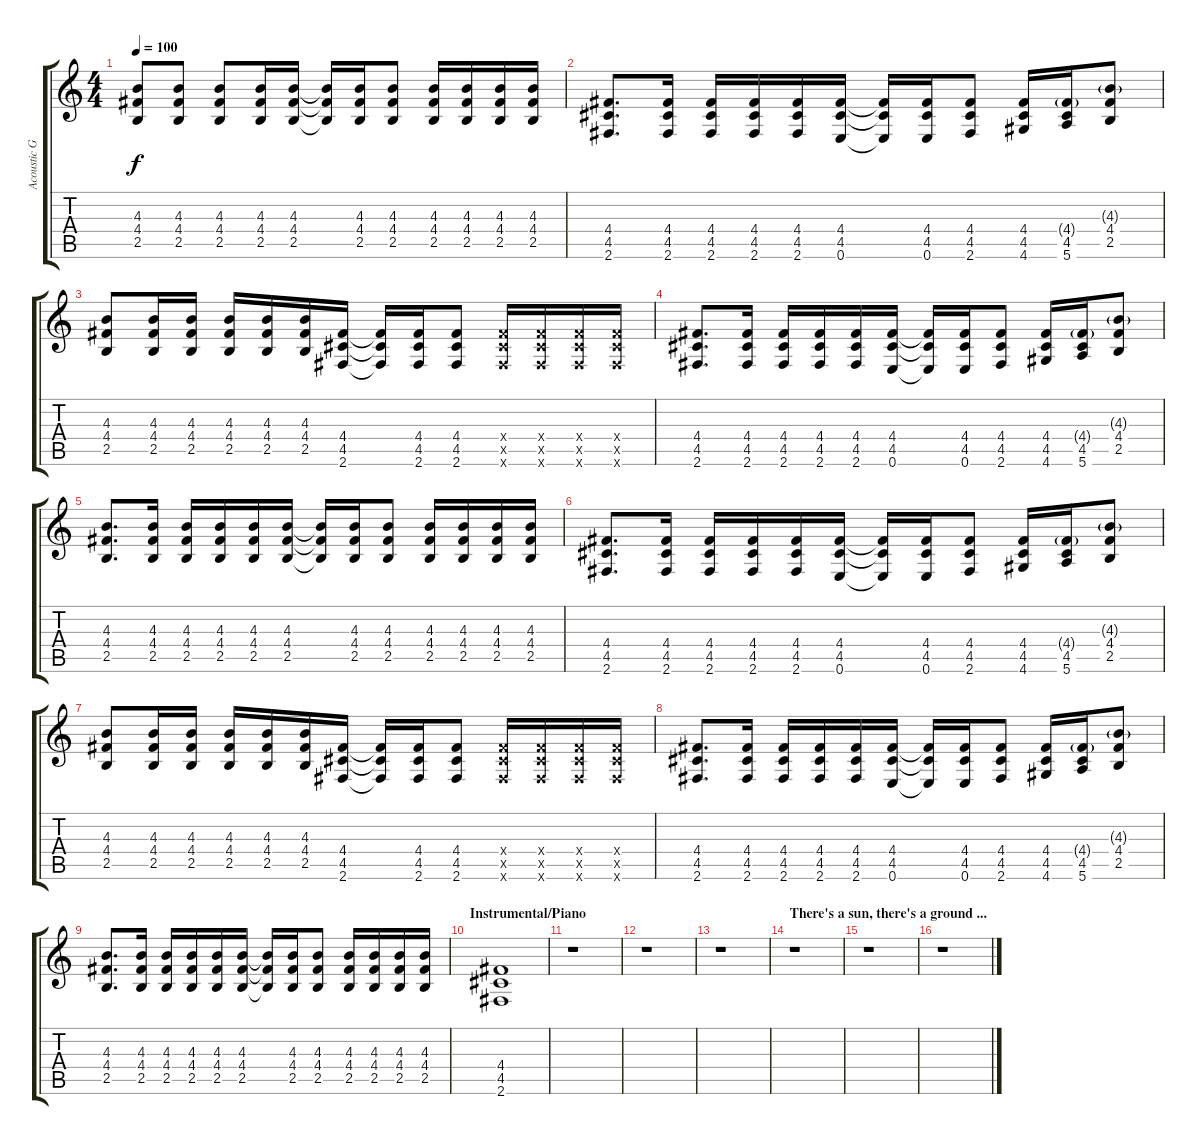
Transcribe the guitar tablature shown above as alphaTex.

\track ("Acoustic Guitar Rythm" "Acoustic G") {instrument acousticguitarsteel}
\staff {score tabs}
\tuning (E4 B3 G3 D3 A2 E2) {hide}
\ts (4 4)
\tempo 100
\clef g2
\ks c
(4.3 4.4 2.5).8{dy f} (4.3 4.4 2.5).8 (4.3 4.4 2.5).8 (4.3 4.4 2.5).16 (4.3 4.4 2.5).16 (4.3{t} 4.4{t} 2.5{t}).16 (4.3 4.4 2.5).16 (4.3 4.4 2.5).8 (4.3 4.4 2.5).16 (4.3 4.4 2.5).16 (4.3 4.4 2.5).16 (4.3 4.4 2.5).16 |
(4.4 4.5 2.6).8{d} (4.4 4.5 2.6).16 (4.4 4.5 2.6).16 (4.4 4.5 2.6).16 (4.4 4.5 2.6).16 (4.4 4.5 0.6).16 (4.4{t} 4.5{t} 0.6{t}).16 (4.4 4.5 0.6).16 (4.4 4.5 2.6).8 (4.4 4.5 4.6).16 (4.4{g} 4.5 5.6).16 (4.3{g} 4.4 2.5).8 |
(4.3 4.4 2.5).8 (4.3 4.4 2.5).16 (4.3 4.4 2.5).16 (4.3 4.4 2.5).16 (4.3 4.4 2.5).16 (4.3 4.4 2.5).16 (4.4 4.5 2.6).16 (4.4{t} 4.5{t} 2.6{t}).16 (4.4 4.5 2.6).16 (4.4 4.5 2.6).8 (4.4{x} 4.5{x} 2.6{x}).16 (4.4{x} 4.5{x} 2.6{x}).16 (4.4{x} 4.5{x} 2.6{x}).16 (4.4{x} 4.5{x} 2.6{x}).16 |
(4.4 4.5 2.6).8{d} (4.4 4.5 2.6).16 (4.4 4.5 2.6).16 (4.4 4.5 2.6).16 (4.4 4.5 2.6).16 (4.4 4.5 0.6).16 (4.4{t} 4.5{t} 0.6{t}).16 (4.4 4.5 0.6).16 (4.4 4.5 2.6).8 (4.4 4.5 4.6).16 (4.4{g} 4.5 5.6).16 (4.3{g} 4.4 2.5).8 |
(4.3 4.4 2.5).8{d} (4.3 4.4 2.5).16 (4.3 4.4 2.5).16 (4.3 4.4 2.5).16 (4.3 4.4 2.5).16 (4.3 4.4 2.5).16 (4.3{t} 4.4{t} 2.5{t}).16 (4.3 4.4 2.5).16 (4.3 4.4 2.5).8 (4.3 4.4 2.5).16 (4.3 4.4 2.5).16 (4.3 4.4 2.5).16 (4.3 4.4 2.5).16 |
(4.4 4.5 2.6).8{d} (4.4 4.5 2.6).16 (4.4 4.5 2.6).16 (4.4 4.5 2.6).16 (4.4 4.5 2.6).16 (4.4 4.5 0.6).16 (4.4{t} 4.5{t} 0.6{t}).16 (4.4 4.5 0.6).16 (4.4 4.5 2.6).8 (4.4 4.5 4.6).16 (4.4{g} 4.5 5.6).16 (4.3{g} 4.4 2.5).8 |
(4.3 4.4 2.5).8 (4.3 4.4 2.5).16 (4.3 4.4 2.5).16 (4.3 4.4 2.5).16 (4.3 4.4 2.5).16 (4.3 4.4 2.5).16 (4.4 4.5 2.6).16 (4.4{t} 4.5{t} 2.6{t}).16 (4.4 4.5 2.6).16 (4.4 4.5 2.6).8 (4.4{x} 4.5{x} 2.6{x}).16 (4.4{x} 4.5{x} 2.6{x}).16 (4.4{x} 4.5{x} 2.6{x}).16 (4.4{x} 4.5{x} 2.6{x}).16 |
(4.4 4.5 2.6).8{d} (4.4 4.5 2.6).16 (4.4 4.5 2.6).16 (4.4 4.5 2.6).16 (4.4 4.5 2.6).16 (4.4 4.5 0.6).16 (4.4{t} 4.5{t} 0.6{t}).16 (4.4 4.5 0.6).16 (4.4 4.5 2.6).8 (4.4 4.5 4.6).16 (4.4{g} 4.5 5.6).16 (4.3{g} 4.4 2.5).8 |
(4.3 4.4 2.5).8{d} (4.3 4.4 2.5).16 (4.3 4.4 2.5).16 (4.3 4.4 2.5).16 (4.3 4.4 2.5).16 (4.3 4.4 2.5).16 (4.3{t} 4.4{t} 2.5{t}).16 (4.3 4.4 2.5).16 (4.3 4.4 2.5).8 (4.3 4.4 2.5).16 (4.3 4.4 2.5).16 (4.3 4.4 2.5).16 (4.3 4.4 2.5).16 |
\section ("" "Instrumental/Piano")
(4.4 4.5 2.6).1 |
r.1 |
r.1 |
r.1 |
\section ("" "There's a sun, there's a ground ...")
r.1 |
r.1 |
r.1
